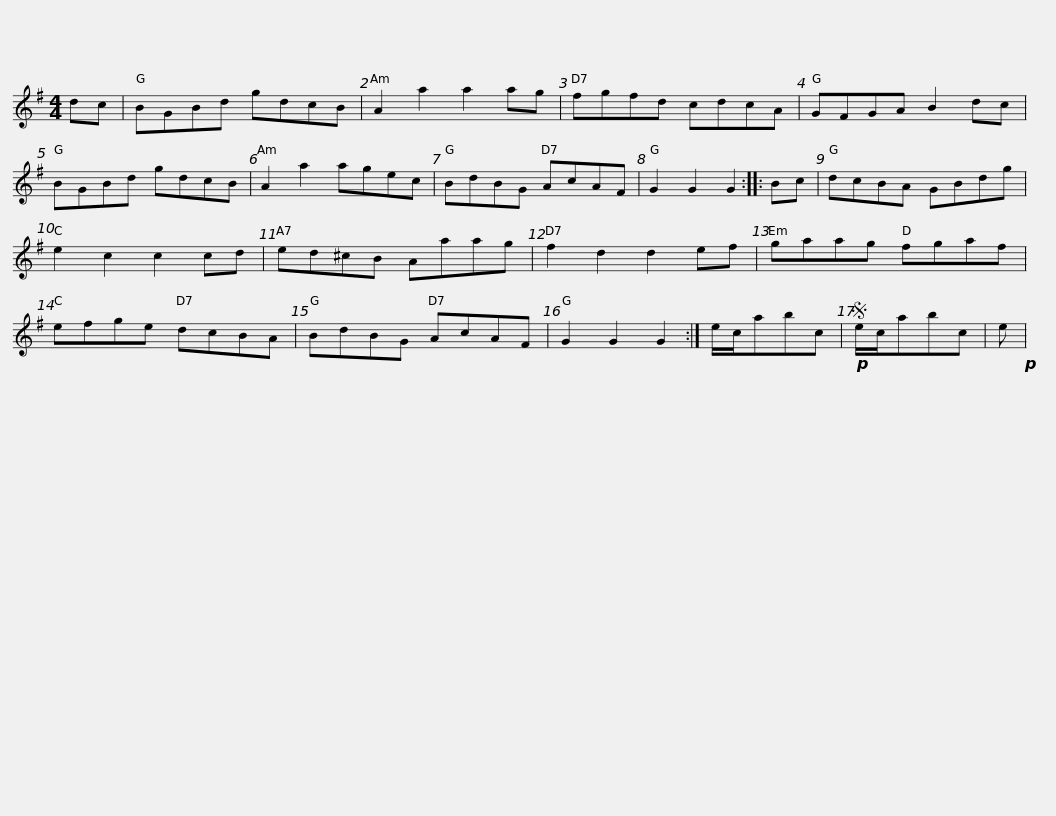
X:1
L:1/8
M:4/4
I:linebreak $
K:G
V:1 treble
V:1
 dc | BGBd gdcB | A2 a2 a2 ag | fgfd cdcA | GFGA B2 dc | %5
 BGBd gdcB |$ A2 a2 agec | BdBG AcAF | G2 G2 G2 :: Bc | %10
 dcBA GBdg | e2 c2 c2 cd | ed^cB Aaag |$ f2 d2 d2 ef | gaag fgaf | %15
 efge dcBA | BdBG AcAF | G2 G2 G2 :| e/c/abc |S!p! e/c/abc |$ %20
 e!p! | %21
